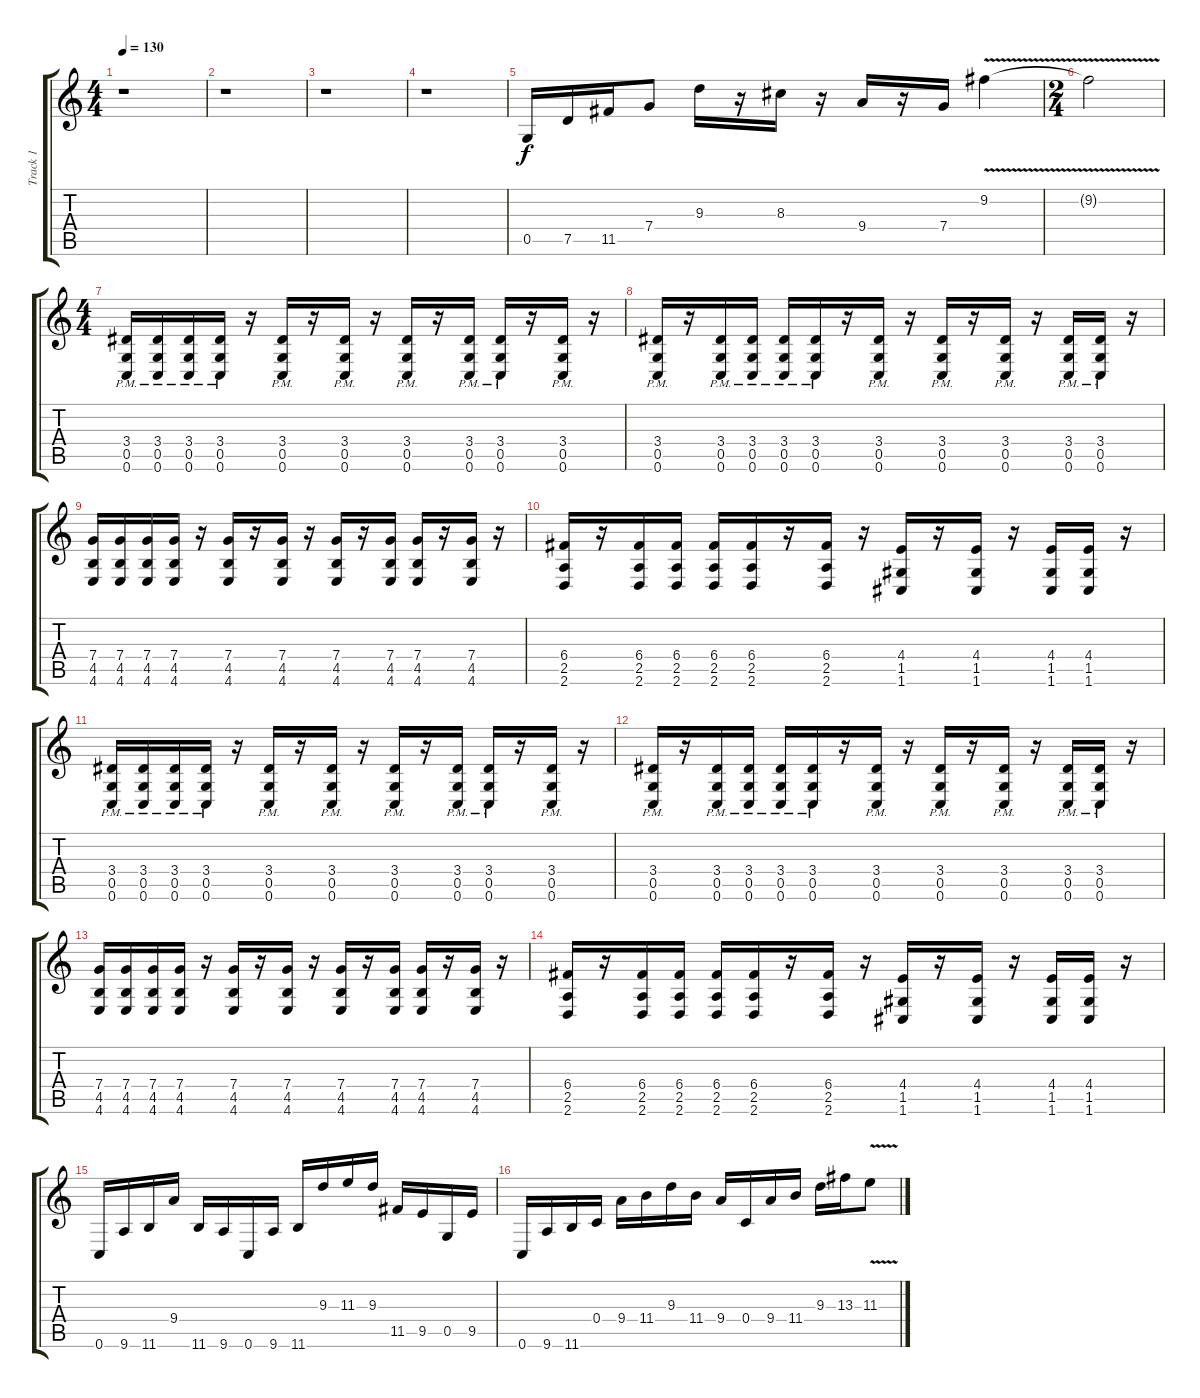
\track ("Track 1" "Track 1") {instrument distortionguitar}
\staff {score tabs}
\tuning (D4 A3 F3 C3 G2 C2) {hide}
\ts (4 4)
\tempo 130
\clef g2
\ks c
r.1{dy f instrument distortionguitar} |
r.1 |
r.1 |
r.1 |
0.5.16 7.5.16 11.5.16 7.4.8 9.3.16 r.16 8.3.16 r.16 9.4.16 r.16 7.4.16 9.2{v}.4 |
\ts (2 4)
9.2{t}.2 |
\ts (4 4)
(3.4{pm} 0.5{pm} 0.6{pm}).16 (3.4{pm} 0.5{pm} 0.6{pm}).16 (3.4{pm} 0.5{pm} 0.6{pm}).16 (3.4{pm} 0.5{pm} 0.6{pm}).16 r.16 (3.4{pm} 0.5{pm} 0.6{pm}).16 r.16 (3.4{pm} 0.5{pm} 0.6{pm}).16 r.16 (3.4{pm} 0.5{pm} 0.6{pm}).16 r.16 (3.4{pm} 0.5{pm} 0.6{pm}).16 (3.4{pm} 0.5{pm} 0.6{pm}).16 r.16 (3.4{pm} 0.5{pm} 0.6{pm}).16 r.16 |
(3.4{pm} 0.5{pm} 0.6{pm}).16 r.16 (3.4{pm} 0.5{pm} 0.6{pm}).16 (3.4{pm} 0.5{pm} 0.6{pm}).16 (3.4 0.5{pm} 0.6{pm}).16 (3.4{pm} 0.5{pm} 0.6{pm}).16 r.16 (3.4{pm} 0.5{pm} 0.6{pm}).16 r.16 (3.4{pm} 0.5{pm} 0.6{pm}).16 r.16 (3.4{pm} 0.5{pm} 0.6{pm}).16 r.16 (3.4{pm} 0.5{pm} 0.6{pm}).16 (3.4{pm} 0.5{pm} 0.6{pm}).16 r.16 |
(7.4 4.5 4.6).16 (7.4 4.5 4.6).16 (7.4 4.5 4.6).16 (7.4 4.5 4.6).16 r.16 (7.4 4.5 4.6).16 r.16 (7.4 4.5 4.6).16 r.16 (7.4 4.5 4.6).16 r.16 (7.4 4.5 4.6).16 (7.4 4.5 4.6).16 r.16 (7.4 4.5 4.6).16 r.16 |
(6.4 2.5 2.6).16 r.16 (6.4 2.5 2.6).16 (6.4 2.5 2.6).16 (6.4 2.5 2.6).16 (6.4 2.5 2.6).16 r.16 (6.4 2.5 2.6).16 r.16 (4.4 1.5 1.6).16 r.16 (4.4 1.5 1.6).16 r.16 (4.4 1.5 1.6).16 (4.4 1.5 1.6).16 r.16 |
(3.4{pm} 0.5{pm} 0.6{pm}).16 (3.4{pm} 0.5{pm} 0.6{pm}).16 (3.4{pm} 0.5{pm} 0.6{pm}).16 (3.4{pm} 0.5{pm} 0.6{pm}).16 r.16 (3.4{pm} 0.5{pm} 0.6{pm}).16 r.16 (3.4{pm} 0.5{pm} 0.6{pm}).16 r.16 (3.4{pm} 0.5{pm} 0.6{pm}).16 r.16 (3.4{pm} 0.5{pm} 0.6{pm}).16 (3.4{pm} 0.5{pm} 0.6{pm}).16 r.16 (3.4{pm} 0.5{pm} 0.6{pm}).16 r.16 |
(3.4{pm} 0.5{pm} 0.6{pm}).16 r.16 (3.4{pm} 0.5{pm} 0.6{pm}).16 (3.4{pm} 0.5{pm} 0.6{pm}).16 (3.4 0.5{pm} 0.6{pm}).16 (3.4{pm} 0.5{pm} 0.6{pm}).16 r.16 (3.4{pm} 0.5{pm} 0.6{pm}).16 r.16 (3.4{pm} 0.5{pm} 0.6{pm}).16 r.16 (3.4{pm} 0.5{pm} 0.6{pm}).16 r.16 (3.4{pm} 0.5{pm} 0.6{pm}).16 (3.4{pm} 0.5{pm} 0.6{pm}).16 r.16 |
(7.4 4.5 4.6).16 (7.4 4.5 4.6).16 (7.4 4.5 4.6).16 (7.4 4.5 4.6).16 r.16 (7.4 4.5 4.6).16 r.16 (7.4 4.5 4.6).16 r.16 (7.4 4.5 4.6).16 r.16 (7.4 4.5 4.6).16 (7.4 4.5 4.6).16 r.16 (7.4 4.5 4.6).16 r.16 |
(6.4 2.5 2.6).16 r.16 (6.4 2.5 2.6).16 (6.4 2.5 2.6).16 (6.4 2.5 2.6).16 (6.4 2.5 2.6).16 r.16 (6.4 2.5 2.6).16 r.16 (4.4 1.5 1.6).16 r.16 (4.4 1.5 1.6).16 r.16 (4.4 1.5 1.6).16 (4.4 1.5 1.6).16 r.16 |
0.6.16 9.6.16 11.6.16 9.4.16 11.6.16 9.6.16 0.6.16 9.6.16 11.6.16 9.3.16 11.3.16 9.3.16 11.5.16 9.5.16 0.5.16 9.5.16 |
0.6.16 9.6.16 11.6.16 0.4.16 9.4.16 11.4.16 9.3.16 11.4.16 9.4.16 0.4.16 9.4.16 11.4.16 9.3.16 13.3.16 11.3{v}.8
